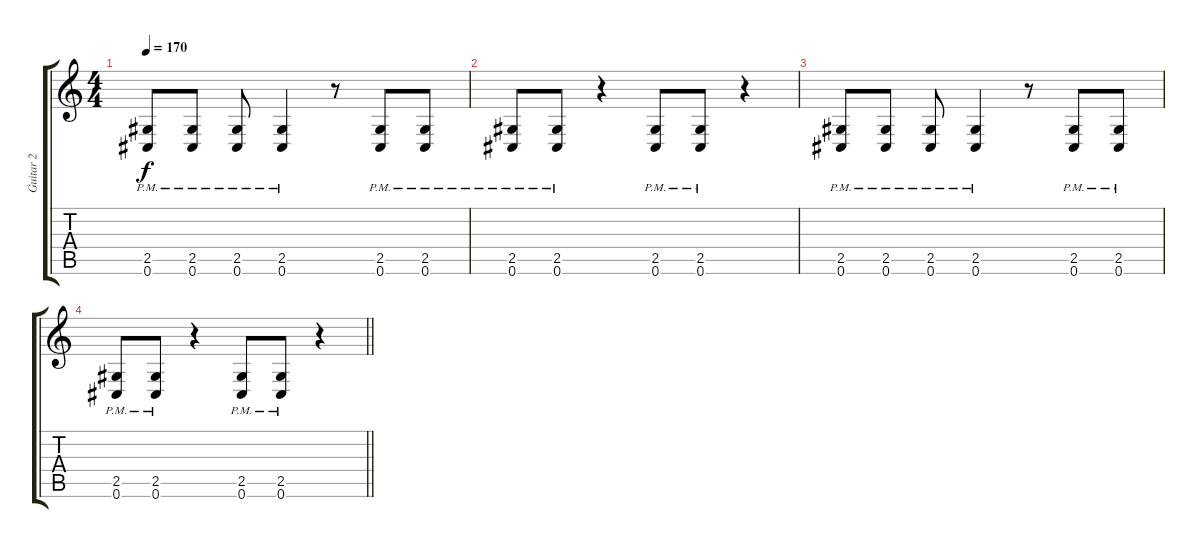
\track ("Guitar 2" "Guitar 2") {instrument overdrivenguitar}
\staff {score tabs}
\tuning (Db4 Ab3 E3 B2 Gb2 Db2) {hide}
\ts (4 4)
\tempo 170
\clef g2
\ks c
(2.5{pm} 0.6{pm}).8{dy f} (2.5{pm} 0.6{pm}).8 (2.5{pm} 0.6{pm}).8 (2.5{pm} 0.6{pm}).4 r.8 (2.5{pm} 0.6{pm}).8 (2.5{pm} 0.6{pm}).8 |
(2.5{pm} 0.6{pm}).8 (2.5{pm} 0.6{pm}).8 r.4 (2.5{pm} 0.6{pm}).8 (2.5{pm} 0.6{pm}).8 r.4 |
(2.5{pm} 0.6{pm}).8 (2.5{pm} 0.6{pm}).8 (2.5{pm} 0.6{pm}).8 (2.5{pm} 0.6{pm}).4 r.8 (2.5{pm} 0.6{pm}).8 (2.5{pm} 0.6{pm}).8 |
\barLineRight lightlight
(2.5{pm} 0.6{pm}).8 (2.5{pm} 0.6{pm}).8 r.4 (2.5{pm} 0.6{pm}).8 (2.5{pm} 0.6{pm}).8 r.4
